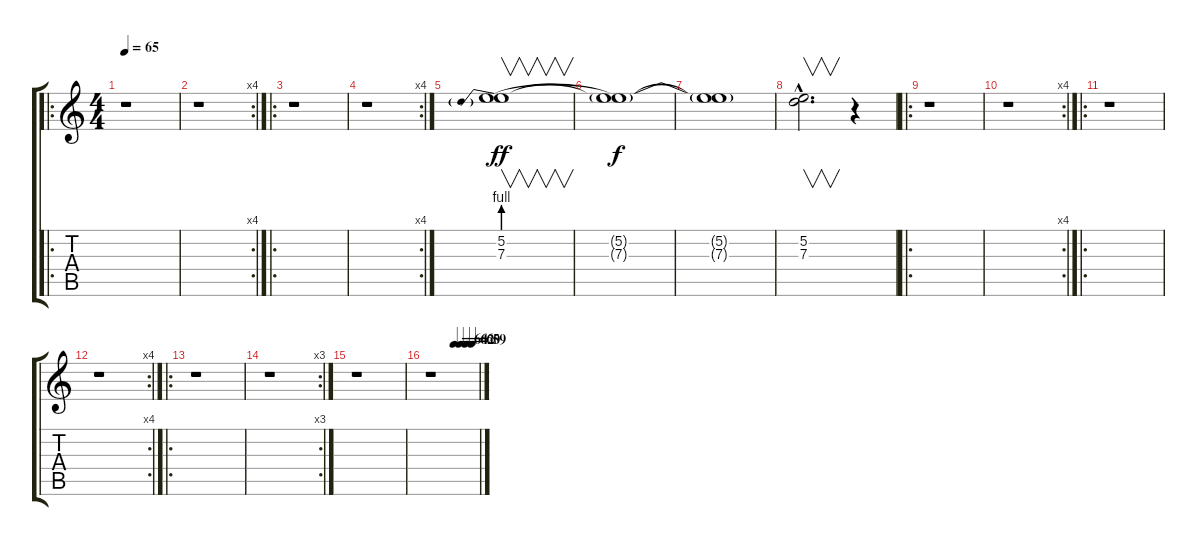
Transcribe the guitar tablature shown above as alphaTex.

\track "" {instrument overdrivenguitar}
\staff {score tabs}
\tuning (E4 B3 G3 D3 A2 E2) {hide}
\ro
\ts (4 4)
\tempo 65
\clef g2
\ks c
r.1{dy ff} |
\rc 4
r.1 |
\ro
r.1 |
\rc 4
r.1 |
(5.2 7.3{be (prebend 0 4 60 4)}).1{v} |
(5.2{t} 7.3{t}).1{dy f} |
(5.2{t} 7.3{t}).1 |
(5.2{hac} 7.3{hac}).2{v d} r.4 |
\ro
r.1 |
\rc 4
r.1 |
\ro
r.1 |
\rc 4
r.1 |
\ro
r.1 |
\rc 3
r.1 |
r.1 |
\tempo (64 0.5)
\tempo (62 0.625)
\tempo (60 0.75)
\tempo (59 0.875)
r.1
